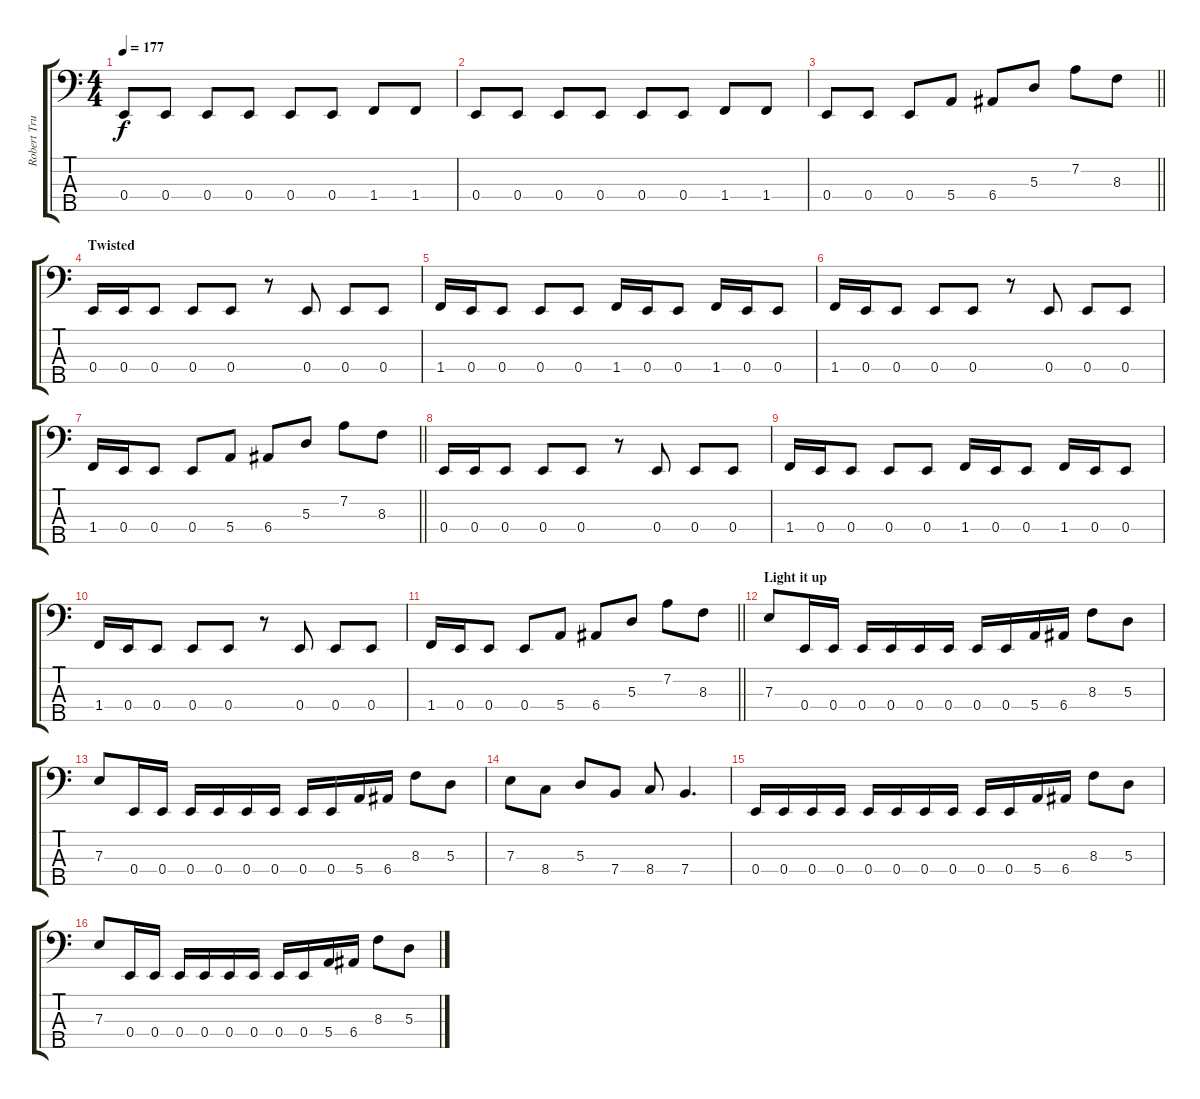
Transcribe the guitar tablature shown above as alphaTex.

\track ("Robert Trujillo" "Robert Tru") {instrument electricbassfinger}
\staff {score tabs}
\tuning (G2 D2 A1 E1 B0) {hide}
\ts (4 4)
\tempo 177
\clef f4
\ks c
0.4.8{dy f} 0.4.8 0.4.8 0.4.8 0.4.8 0.4.8 1.4.8 1.4.8 |
0.4.8 0.4.8 0.4.8 0.4.8 0.4.8 0.4.8 1.4.8 1.4.8 |
\barLineRight lightlight
0.4.8 0.4.8 0.4.8 5.4.8 6.4.8 5.3.8 7.2.8 8.3.8 |
\section ("" "Twisted")
0.4.16 0.4.16 0.4.8 0.4.8 0.4.8 r.8 0.4.8 0.4.8 0.4.8 |
1.4.16 0.4.16 0.4.8 0.4.8 0.4.8 1.4.16 0.4.16 0.4.8 1.4.16 0.4.16 0.4.8 |
1.4.16 0.4.16 0.4.8 0.4.8 0.4.8 r.8 0.4.8 0.4.8 0.4.8 |
\barLineRight lightlight
1.4.16 0.4.16 0.4.8 0.4.8 5.4.8 6.4.8 5.3.8 7.2.8 8.3.8 |
0.4.16 0.4.16 0.4.8 0.4.8 0.4.8 r.8 0.4.8 0.4.8 0.4.8 |
1.4.16 0.4.16 0.4.8 0.4.8 0.4.8 1.4.16 0.4.16 0.4.8 1.4.16 0.4.16 0.4.8 |
1.4.16 0.4.16 0.4.8 0.4.8 0.4.8 r.8 0.4.8 0.4.8 0.4.8 |
\barLineRight lightlight
1.4.16 0.4.16 0.4.8 0.4.8 5.4.8 6.4.8 5.3.8 7.2.8 8.3.8 |
\section ("" "Light it up")
7.3.8 0.4.16 0.4.16 0.4.16 0.4.16 0.4.16 0.4.16 0.4.16 0.4.16 5.4.16 6.4.16 8.3.8 5.3.8 |
7.3.8 0.4.16 0.4.16 0.4.16 0.4.16 0.4.16 0.4.16 0.4.16 0.4.16 5.4.16 6.4.16 8.3.8 5.3.8 |
7.3.8 8.4.8 5.3.8 7.4.8 8.4.8 7.4.4{d} |
0.4.16 0.4.16 0.4.16 0.4.16 0.4.16 0.4.16 0.4.16 0.4.16 0.4.16 0.4.16 5.4.16 6.4.16 8.3.8 5.3.8 |
7.3.8 0.4.16 0.4.16 0.4.16 0.4.16 0.4.16 0.4.16 0.4.16 0.4.16 5.4.16 6.4.16 8.3.8 5.3.8
